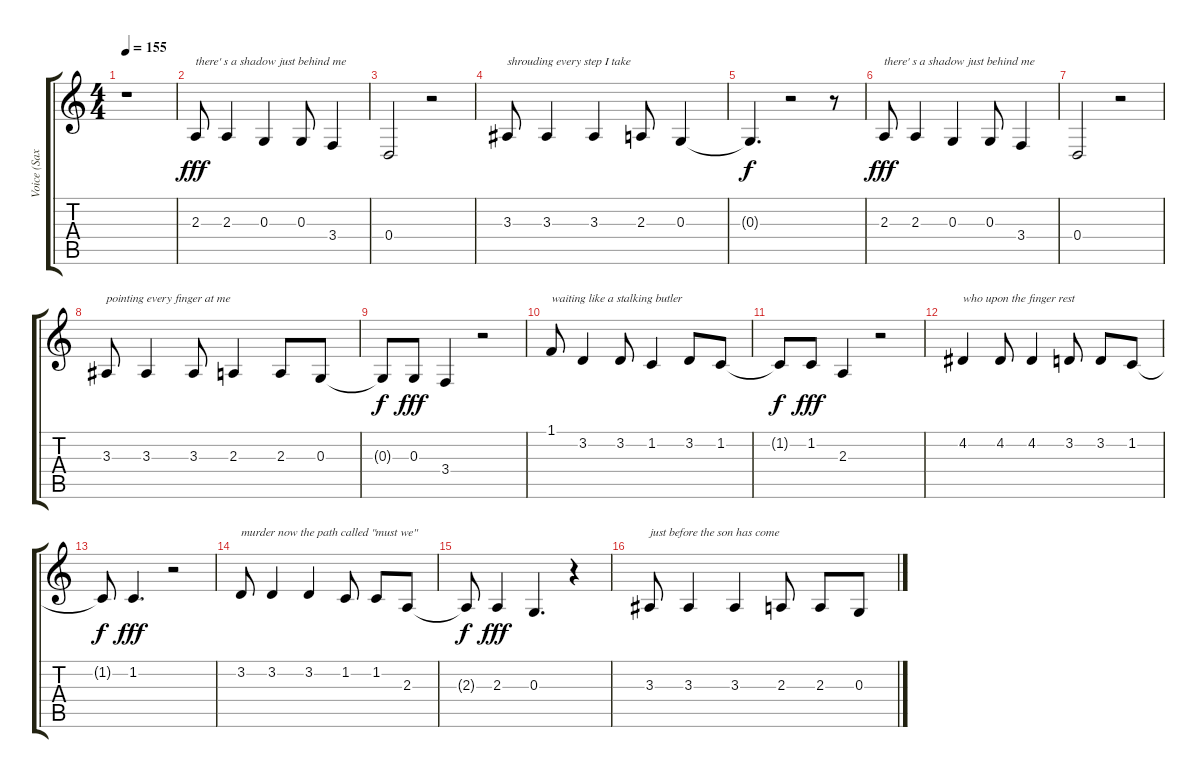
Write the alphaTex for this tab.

\track ("Voice (Sax 1)       " "Voice (Sax") {instrument altosax}
\staff {score tabs}
\tuning (E4 B3 G3 D3 A2 E2) {hide}
\ts (4 4)
\tempo 155
\clef g2
\ks c
r.1{dy fff} |
2.3.8{txt "there' s a shadow just behind me"} 2.3.4 0.3.4 0.3.8 3.4.4 |
0.4.2 r.2 |
3.3.8{txt "shrouding every step I take"} 3.3.4 3.3.4 2.3.8 0.3.4 |
0.3{t}.4{d dy f} r.2 r.8 |
2.3.8{txt "there' s a shadow just behind me" dy fff} 2.3.4 0.3.4 0.3.8 3.4.4 |
0.4.2 r.2 |
3.3.8{txt "pointing every finger at me"} 3.3.4 3.3.8 2.3.4 2.3.8 0.3.8 |
0.3{t}.8{dy f} 0.3.8{dy fff} 3.4.4 r.2 |
1.1.8{txt "waiting like a stalking butler"} 3.2.4 3.2.8 1.2.4 3.2.8 1.2.8 |
1.2{t}.8{dy f} 1.2.8{dy fff} 2.3.4 r.2 |
4.2.4{txt "who upon the finger rest"} 4.2.8 4.2.4 3.2.8 3.2.8 1.2.8 |
1.2{t}.8{dy f} 1.2.4{d dy fff} r.2 |
3.2.8{txt "murder now the path called \"must we\""} 3.2.4 3.2.4 1.2.8 1.2.8 2.3.8 |
2.3{t}.8{dy f} 2.3.4{dy fff} 0.3.4{d} r.4 |
3.3.8{txt "just before the son has come"} 3.3.4 3.3.4 2.3.8 2.3.8 0.3.8
